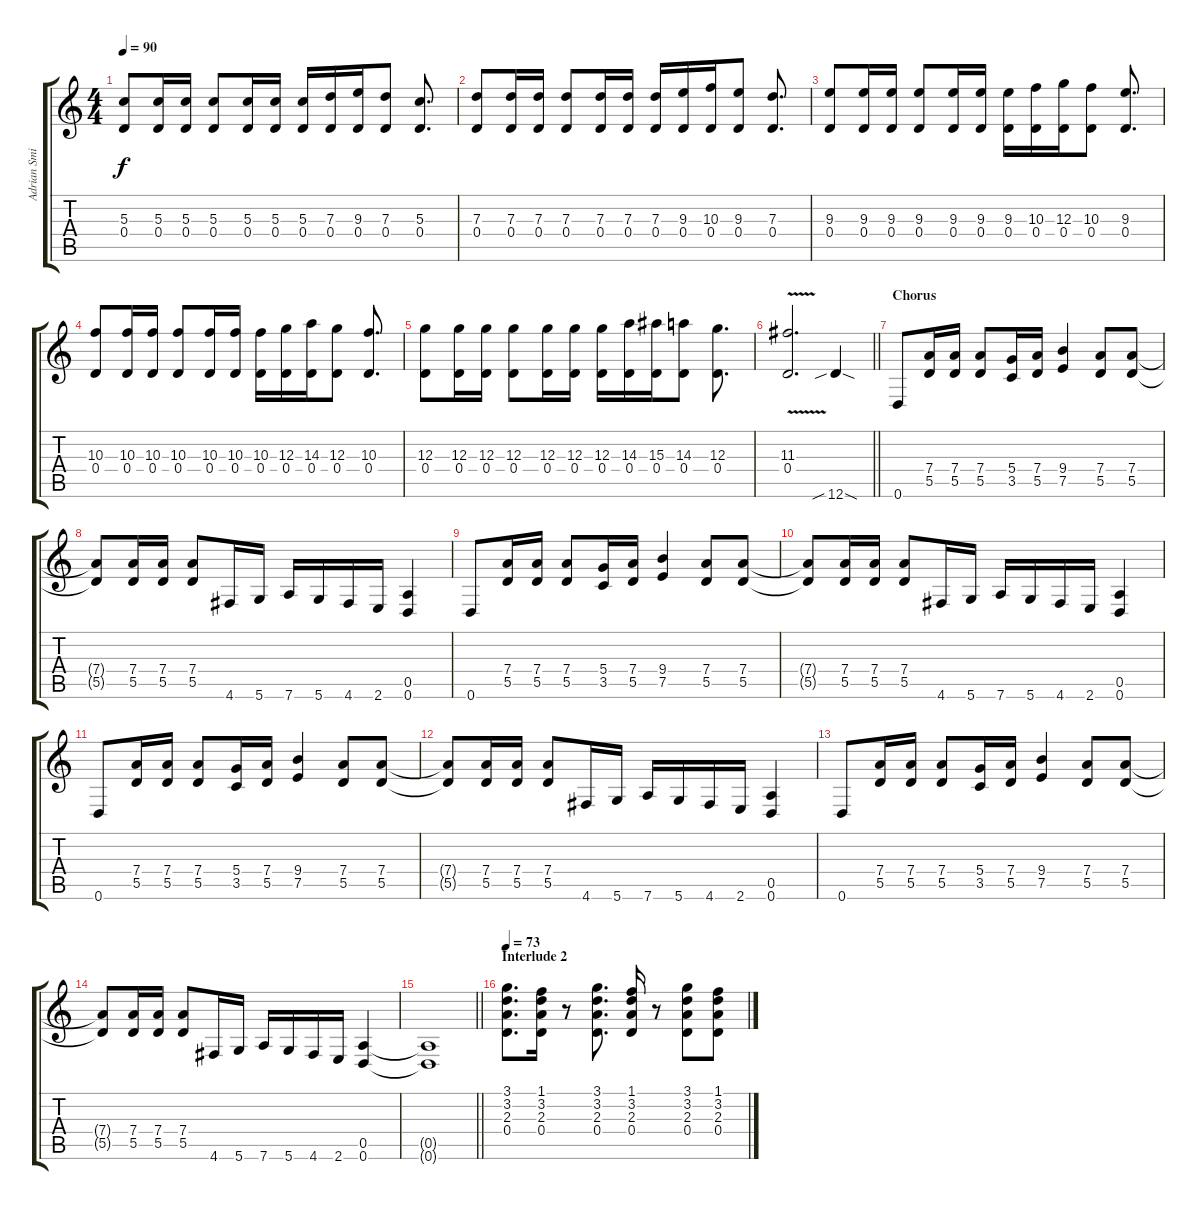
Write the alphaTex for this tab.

\track ("Adrian Smith" "Adrian Smi") {instrument overdrivenguitar}
\staff {score tabs}
\tuning (E4 B3 G3 D3 A2 D2) {hide}
\ts (4 4)
\tempo 90
\clef g2
\ks c
(5.3 0.4).8{dy f} (5.3 0.4).16 (5.3 0.4).16 (5.3 0.4).8 (5.3 0.4).16 (5.3 0.4).16 (5.3 0.4).16 (7.3 0.4).16 (9.3 0.4).16 (7.3 0.4).8 (5.3 0.4).8{d} |
(7.3 0.4).8 (7.3 0.4).16 (7.3 0.4).16 (7.3 0.4).8 (7.3 0.4).16 (7.3 0.4).16 (7.3 0.4).16 (9.3 0.4).16 (10.3 0.4).16 (9.3 0.4).8 (7.3 0.4).8{d} |
(9.3 0.4).8 (9.3 0.4).16 (9.3 0.4).16 (9.3 0.4).8 (9.3 0.4).16 (9.3 0.4).16 (9.3 0.4).16 (10.3 0.4).16 (12.3 0.4).16 (10.3 0.4).8 (9.3 0.4).8{d} |
(10.3 0.4).8 (10.3 0.4).16 (10.3 0.4).16 (10.3 0.4).8 (10.3 0.4).16 (10.3 0.4).16 (10.3 0.4).16 (12.3 0.4).16 (14.3 0.4).16 (12.3 0.4).8 (10.3 0.4).8{d} |
(12.3 0.4).8 (12.3 0.4).16 (12.3 0.4).16 (12.3 0.4).8 (12.3 0.4).16 (12.3 0.4).16 (12.3 0.4).16 (14.3 0.4).16 (15.3 0.4).16 (14.3 0.4).8 (12.3 0.4).8{d} |
\barLineRight lightlight
(11.3{v} 0.4).2{d} 12.6{sib sod}.4 |
\section ("" "Chorus")
0.6.8 (7.4 5.5).16 (7.4 5.5).16 (7.4 5.5).8 (5.4 3.5).16 (7.4 5.5).16 (9.4 7.5).4 (7.4 5.5).8 (7.4 5.5).8 |
(7.4{t} 5.5{t}).8 (7.4 5.5).16 (7.4 5.5).16 (7.4 5.5).8 4.6.16 5.6.16 7.6.16 5.6.16 4.6.16 2.6.16 (0.5 0.6).4 |
0.6.8 (7.4 5.5).16 (7.4 5.5).16 (7.4 5.5).8 (5.4 3.5).16 (7.4 5.5).16 (9.4 7.5).4 (7.4 5.5).8 (7.4 5.5).8 |
(7.4{t} 5.5{t}).8 (7.4 5.5).16 (7.4 5.5).16 (7.4 5.5).8 4.6.16 5.6.16 7.6.16 5.6.16 4.6.16 2.6.16 (0.5 0.6).4 |
0.6.8 (7.4 5.5).16 (7.4 5.5).16 (7.4 5.5).8 (5.4 3.5).16 (7.4 5.5).16 (9.4 7.5).4 (7.4 5.5).8 (7.4 5.5).8 |
(7.4{t} 5.5{t}).8 (7.4 5.5).16 (7.4 5.5).16 (7.4 5.5).8 4.6.16 5.6.16 7.6.16 5.6.16 4.6.16 2.6.16 (0.5 0.6).4 |
0.6.8 (7.4 5.5).16 (7.4 5.5).16 (7.4 5.5).8 (5.4 3.5).16 (7.4 5.5).16 (9.4 7.5).4 (7.4 5.5).8 (7.4 5.5).8 |
(7.4{t} 5.5{t}).8 (7.4 5.5).16 (7.4 5.5).16 (7.4 5.5).8 4.6.16 5.6.16 7.6.16 5.6.16 4.6.16 2.6.16 (0.5 0.6).4 |
\barLineRight lightlight
(0.5{t} 0.6{t}).1 |
\section ("" "Interlude 2")
\tempo 73
(3.1 3.2 2.3 0.4).8{d} (1.1 3.2 2.3 0.4).16 r.8 (3.1 3.2 2.3 0.4).8{d} (1.1 3.2 2.3 0.4).16 r.8 (3.1 3.2 2.3 0.4).8 (1.1 3.2 2.3 0.4).8
